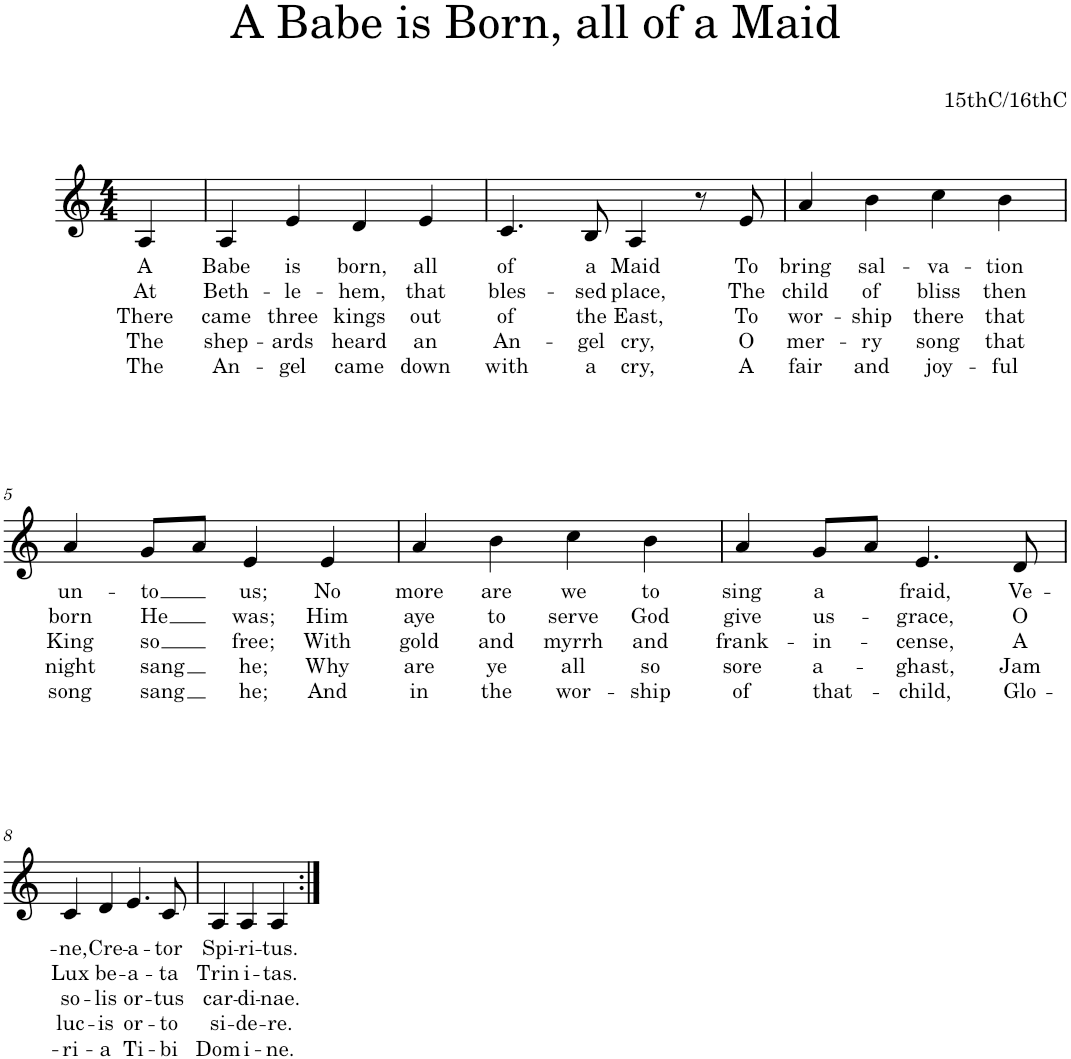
**kern	**text	**text	**text	**text	**text
*part1	*part1	*part1	*part1	*part1	*part1
*staff1	*staff1	*staff1	*staff1	*staff1	*staff1
*I"Soprano	*	*	*	*	*
*I'S.	*	*	*	*	*
*clefG2	*	*	*	*	*
*k[]	*	*	*	*	*
*M4/4	*	*	*	*	*
=1	=1	=1	=1	=1	=1
!	!LO:LY:b	!LO:LY:b	!LO:LY:b	!LO:LY:b	!LO:LY:b
4A/	A	At	There	The	The
=2	=2	=2	=2	=2	=2
!	!LO:LY:b	!LO:LY:b	!LO:LY:b	!LO:LY:b	!LO:LY:b
4A/	Babe	Beth-	came	shep-	An-
!	!LO:LY:b	!LO:LY:b	!LO:LY:b	!LO:LY:b	!LO:LY:b
4e/	is	-le-	three	-ards	-gel
!	!LO:LY:b	!LO:LY:b	!LO:LY:b	!LO:LY:b	!LO:LY:b
4d/	born,	-hem,	kings	heard	came
!	!LO:LY:b	!LO:LY:b	!LO:LY:b	!LO:LY:b	!LO:LY:b
4e/	all	that	out	an	down
=3	=3	=3	=3	=3	=3
!	!LO:LY:b	!LO:LY:b	!LO:LY:b	!LO:LY:b	!LO:LY:b
4.c/	of	bles-	of	An-	with
!	!LO:LY:b	!LO:LY:b	!LO:LY:b	!LO:LY:b	!LO:LY:b
8B/	a	-sed	the	-gel	a
!	!LO:LY:b	!LO:LY:b	!LO:LY:b	!LO:LY:b	!LO:LY:b
4A/	Maid	place,	East,	cry,	cry,
8r	.	.	.	.	.
!	!LO:LY:b	!LO:LY:b	!LO:LY:b	!LO:LY:b	!LO:LY:b
8e/	To	The	To	O	A
=4	=4	=4	=4	=4	=4
!	!LO:LY:b	!LO:LY:b	!LO:LY:b	!LO:LY:b	!LO:LY:b
4a/	bring	child	wor-	mer-	fair
!	!LO:LY:b	!LO:LY:b	!LO:LY:b	!LO:LY:b	!LO:LY:b
4b\	sal-	of	-ship	-ry	and
!	!LO:LY:b	!LO:LY:b	!LO:LY:b	!LO:LY:b	!LO:LY:b
4cc\	-va-	bliss	there	song	joy-
!	!LO:LY:b	!LO:LY:b	!LO:LY:b	!LO:LY:b	!LO:LY:b
4b\	-tion	then	that	that	-ful
!!LO:LB:g=z
=5	=5	=5	=5	=5	=5
!	!LO:LY:b	!LO:LY:b	!LO:LY:b	!LO:LY:b	!LO:LY:b
4a/	un-	born	King	night	song
!	!LO:LY:b	!LO:LY:b	!LO:LY:b	!LO:LY:b	!LO:LY:b
8g/L	-to	He	so	sang	sang
8a/J	.	.	.	.	.
!	!LO:LY:b	!LO:LY:b	!LO:LY:b	!LO:LY:b	!LO:LY:b
4e/	us;	was;	free;	he;	he;
!	!LO:LY:b	!LO:LY:b	!LO:LY:b	!LO:LY:b	!LO:LY:b
4e/	No	Him	With	Why	And
=6	=6	=6	=6	=6	=6
!	!LO:LY:b	!LO:LY:b	!LO:LY:b	!LO:LY:b	!LO:LY:b
4a/	more	aye	gold	are	in
!	!LO:LY:b	!LO:LY:b	!LO:LY:b	!LO:LY:b	!LO:LY:b
4b\	are	to	and	ye	the
!	!LO:LY:b	!LO:LY:b	!LO:LY:b	!LO:LY:b	!LO:LY:b
4cc\	we	serve	myrrh	all	wor-
!	!LO:LY:b	!LO:LY:b	!LO:LY:b	!LO:LY:b	!LO:LY:b
4b\	to	God	and	so	-ship
=7	=7	=7	=7	=7	=7
!	!LO:LY:b	!LO:LY:b	!LO:LY:b	!LO:LY:b	!LO:LY:b
4a/	sing	give	frank-	sore	of
!	!LO:LY:b	!LO:LY:b	!LO:LY:b	!LO:LY:b	!LO:LY:b
8g/L	a	us-	-in-	a-	that-
8a/J	.	.	.	.	.
!	!LO:LY:b	!LO:LY:b	!LO:LY:b	!LO:LY:b	!LO:LY:b
4.e/	-fraid,	-grace,	-cense,	-ghast,	-child,
!	!LO:LY:b	!LO:LY:b	!LO:LY:b	!LO:LY:b	!LO:LY:b
8d/	Ve-	O	A	Jam	Glo-
!!LO:LB:g=z
=8	=8	=8	=8	=8	=8
!	!LO:LY:b	!LO:LY:b	!LO:LY:b	!LO:LY:b	!LO:LY:b
4c/	-ne,	Lux	so-	luc-	-ri-
!	!LO:LY:b	!LO:LY:b	!LO:LY:b	!LO:LY:b	!LO:LY:b
4d/	Cre-	be-	-lis	-is	-a
!	!LO:LY:b	!LO:LY:b	!LO:LY:b	!LO:LY:b	!LO:LY:b
4.e/	-a-	-a-	or-	or-	Ti-
!	!LO:LY:b	!LO:LY:b	!LO:LY:b	!LO:LY:b	!LO:LY:b
8c/	-tor	-ta	-tus	-to	-bi
=9	=9	=9	=9	=9	=9
!	!LO:LY:b	!LO:LY:b	!LO:LY:b	!LO:LY:b	!LO:LY:b
4A/	Spi-	Trin	car-	si-	Dom
!	!LO:LY:b	!LO:LY:b	!LO:LY:b	!LO:LY:b	!LO:LY:b
4A/	-ri-	i-	-di-	-de-	i-
!	!LO:LY:b	!LO:LY:b	!LO:LY:b	!LO:LY:b	!LO:LY:b
4A/	-tus.	-tas.	-nae.	-re.	-ne.
=:|!	=:|!	=:|!	=:|!	=:|!	=:|!
*-	*-	*-	*-	*-	*-
